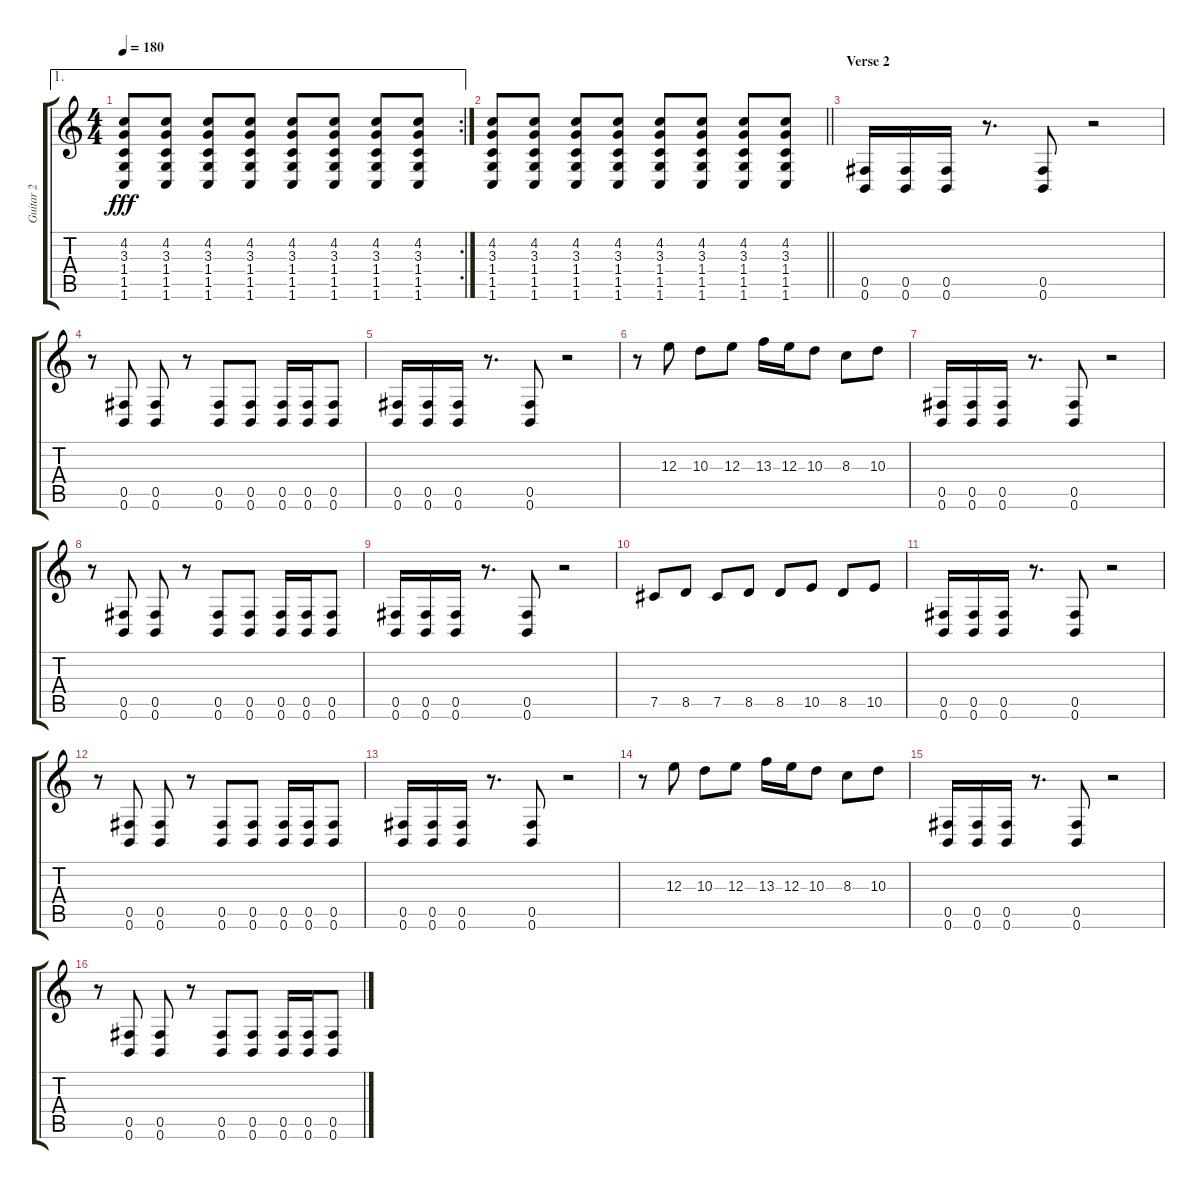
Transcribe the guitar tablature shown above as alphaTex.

\track ("Guitar 2" "Guitar 2") {instrument distortionguitar}
\staff {score tabs}
\tuning (Db4 Ab3 E3 B2 Gb2 B1) {hide}
\ae 1
\rc 2
\ts (4 4)
\tempo 180
\clef g2
\ks c
(4.2 3.3 1.4 1.5 1.6).8{dy fff} (4.2 3.3 1.4 1.5 1.6).8 (4.2 3.3 1.4 1.5 1.6).8 (4.2 3.3 1.4 1.5 1.6).8 (4.2 3.3 1.4 1.5 1.6).8 (4.2 3.3 1.4 1.5 1.6).8 (4.2 3.3 1.4 1.5 1.6).8 (4.2 3.3 1.4 1.5 1.6).8 |
\barLineRight lightlight
(4.2 3.3 1.4 1.5 1.6).8 (4.2 3.3 1.4 1.5 1.6).8 (4.2 3.3 1.4 1.5 1.6).8 (4.2 3.3 1.4 1.5 1.6).8 (4.2 3.3 1.4 1.5 1.6).8 (4.2 3.3 1.4 1.5 1.6).8 (4.2 3.3 1.4 1.5 1.6).8 (4.2 3.3 1.4 1.5 1.6).8 |
\section ("" "Verse 2")
(0.5 0.6).16 (0.5 0.6).16 (0.5 0.6).16 r.8{d} (0.5 0.6).8 r.2 |
r.8 (0.5 0.6).8 (0.5 0.6).8 r.8 (0.5 0.6).8 (0.5 0.6).8 (0.5 0.6).16 (0.5 0.6).16 (0.5 0.6).8 |
(0.5 0.6).16 (0.5 0.6).16 (0.5 0.6).16 r.8{d} (0.5 0.6).8 r.2 |
r.8 12.3.8 10.3.8 12.3.8 13.3.16 12.3.16 10.3.8 8.3.8 10.3.8 |
(0.5 0.6).16 (0.5 0.6).16 (0.5 0.6).16 r.8{d} (0.5 0.6).8 r.2 |
r.8 (0.5 0.6).8 (0.5 0.6).8 r.8 (0.5 0.6).8 (0.5 0.6).8 (0.5 0.6).16 (0.5 0.6).16 (0.5 0.6).8 |
(0.5 0.6).16 (0.5 0.6).16 (0.5 0.6).16 r.8{d} (0.5 0.6).8 r.2 |
7.5.8 8.5.8 7.5.8 8.5.8 8.5.8 10.5.8 8.5.8 10.5.8 |
(0.5 0.6).16 (0.5 0.6).16 (0.5 0.6).16 r.8{d} (0.5 0.6).8 r.2 |
r.8 (0.5 0.6).8 (0.5 0.6).8 r.8 (0.5 0.6).8 (0.5 0.6).8 (0.5 0.6).16 (0.5 0.6).16 (0.5 0.6).8 |
(0.5 0.6).16 (0.5 0.6).16 (0.5 0.6).16 r.8{d} (0.5 0.6).8 r.2 |
r.8 12.3.8 10.3.8 12.3.8 13.3.16 12.3.16 10.3.8 8.3.8 10.3.8 |
(0.5 0.6).16 (0.5 0.6).16 (0.5 0.6).16 r.8{d} (0.5 0.6).8 r.2 |
r.8 (0.5 0.6).8 (0.5 0.6).8 r.8 (0.5 0.6).8 (0.5 0.6).8 (0.5 0.6).16 (0.5 0.6).16 (0.5 0.6).8
